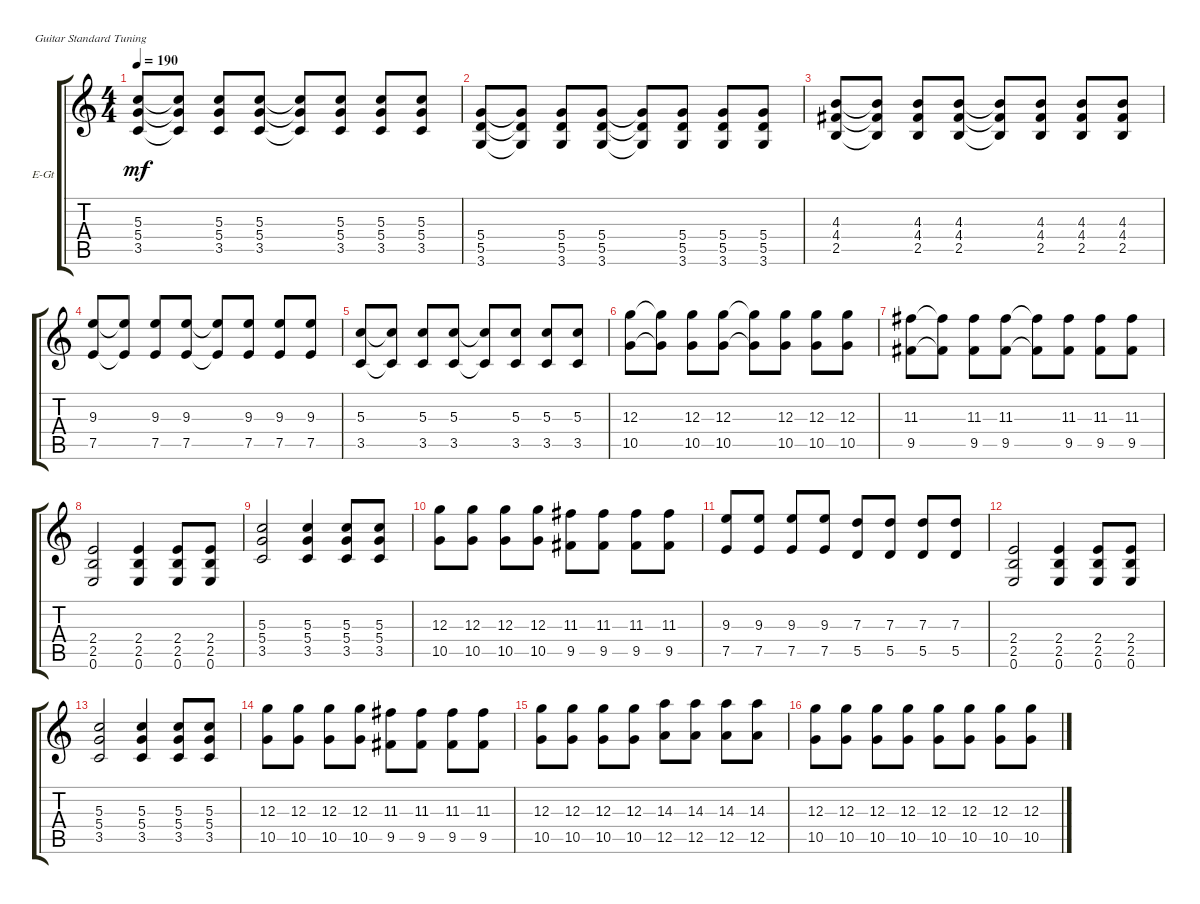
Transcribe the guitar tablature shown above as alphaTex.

\defaultSystemsLayout 4
\bracketExtendMode groupsimilarinstruments
\firstSystemTrackNameOrientation horizontal
\otherSystemsTrackNameOrientation horizontal
\track ("Electric Guitar" "E-Gt") {instrument distortionguitar}
\staff {score tabs}
\tuning (E4 B3 G3 D3 A2 E2)
\ts (4 4)
\tempo 190
\clef g2
\ks c
(3.5 5.4 5.3).8{dy mf} (5.3{t} 5.4{t} 3.5{t}).8 (5.3 5.4 3.5).8 (5.3 5.4 3.5).8 (5.3{t} 5.4{t} 3.5{t}).8 (5.3 5.4 3.5).8 (5.3 5.4 3.5).8 (5.4 5.3 3.5).8 |
(3.6 5.5 5.4).8 (5.4{t} 3.6{t} 5.5{t}).8 (5.4 5.5 3.6).8 (5.4 5.5 3.6).8 (5.4{t} 5.5{t} 3.6{t}).8 (5.4 5.5 3.6).8 (5.4 5.5 3.6).8 (5.4 5.5 3.6).8 |
(2.5 4.4 4.3).8 (4.3{t} 4.4{t} 2.5{t}).8 (4.3 4.4 2.5).8 (4.3 4.4 2.5).8 (4.3{t} 4.4{t} 2.5{t}).8 (4.3 4.4 2.5).8 (4.3 4.4 2.5).8 (4.3 4.4 2.5).8 |
(7.5 9.3).8 (9.3{t} 7.5{t}).8 (9.3 7.5).8 (9.3 7.5).8 (9.3{t} 7.5{t}).8 (9.3 7.5).8 (9.3 7.5).8 (9.3 7.5).8 |
(3.5 5.3).8 (3.5{t} 5.3{t}).8 (3.5 5.3).8 (3.5 5.3).8 (3.5{t} 5.3{t}).8 (3.5 5.3).8 (3.5 5.3).8 (3.5 5.3).8 |
(10.5 12.3).8 (10.5{t} 12.3{t}).8 (10.5 12.3).8 (10.5 12.3).8 (10.5{t} 12.3{t}).8 (10.5 12.3).8 (10.5 12.3).8 (10.5 12.3).8 |
(9.5 11.3).8 (9.5{t} 11.3{t}).8 (9.5 11.3).8 (9.5 11.3).8 (9.5{t} 11.3{t}).8 (9.5 11.3).8 (9.5 11.3).8 (9.5 11.3).8 |
(0.6 2.5 2.4).2 (2.4 2.5 0.6).4 (2.4 2.5 0.6).8 (2.4 2.5 0.6).8 |
(3.5 5.4 5.3).2 (5.3 5.4 3.5).4 (5.3 5.4 3.5).8 (5.3 5.4 3.5).8 |
(10.5 12.3).8 (10.5 12.3).8 (10.5 12.3).8 (10.5 12.3).8 (9.5 11.3).8 (9.5 11.3).8 (9.5 11.3).8 (9.5 11.3).8 |
(7.5 9.3).8 (7.5 9.3).8 (7.5 9.3).8 (7.5 9.3).8 (5.5 7.3).8 (5.5 7.3).8 (5.5 7.3).8 (5.5 7.3).8 |
(0.6 2.5 2.4).2 (2.4 2.5 0.6).4 (2.4 2.5 0.6).8 (2.4 2.5 0.6).8 |
(3.5 5.4 5.3).2 (5.3 5.4 3.5).4 (5.3 5.4 3.5).8 (5.3 5.4 3.5).8 |
(10.5 12.3).8 (10.5 12.3).8 (10.5 12.3).8 (10.5 12.3).8 (9.5 11.3).8 (9.5 11.3).8 (9.5 11.3).8 (9.5 11.3).8 |
(10.5 12.3).8 (10.5 12.3).8 (10.5 12.3).8 (10.5 12.3).8 (12.5 14.3).8 (12.5 14.3).8 (12.5 14.3).8 (12.5 14.3).8 |
(10.5 12.3).8 (10.5 12.3).8 (10.5 12.3).8 (10.5 12.3).8 (10.5 12.3).8 (10.5 12.3).8 (10.5 12.3).8 (10.5 12.3).8
